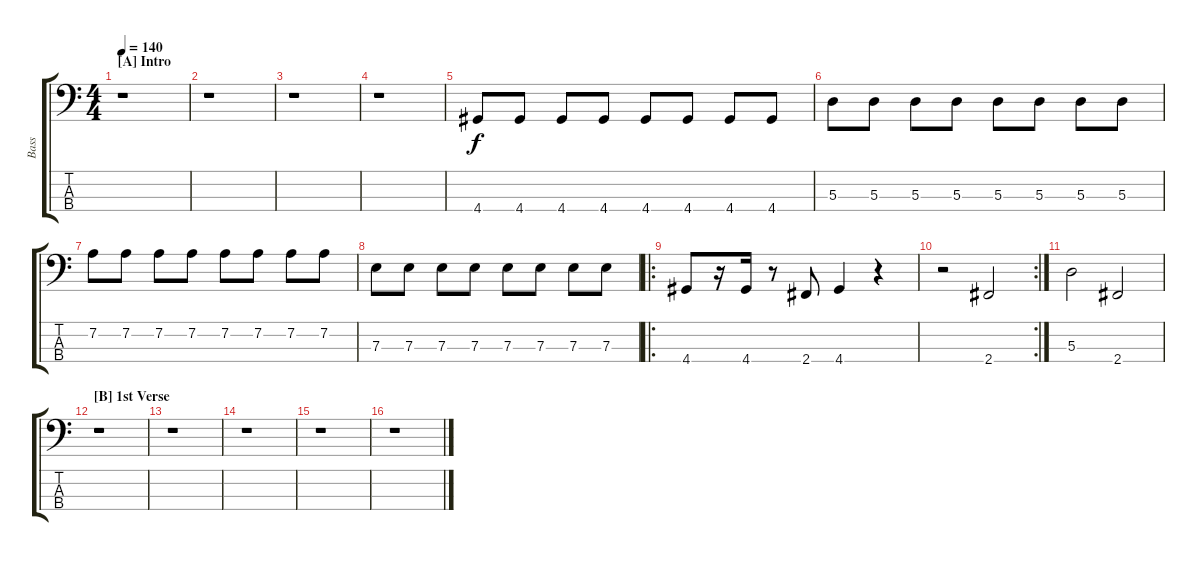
\track ("Bass" "Bass") {instrument electricbassfinger}
\staff {score tabs}
\tuning (G2 D2 A1 E1) {hide}
\ts (4 4)
\section ("" "[A] Intro")
\tempo 140
\clef f4
\ks c
r.1{dy f instrument electricbassfinger} |
r.1 |
r.1 |
r.1 |
4.4.8 4.4.8 4.4.8 4.4.8 4.4.8 4.4.8 4.4.8 4.4.8 |
5.3.8 5.3.8 5.3.8 5.3.8 5.3.8 5.3.8 5.3.8 5.3.8 |
7.2.8 7.2.8 7.2.8 7.2.8 7.2.8 7.2.8 7.2.8 7.2.8 |
7.3.8 7.3.8 7.3.8 7.3.8 7.3.8 7.3.8 7.3.8 7.3.8 |
\ro
4.4.8 r.16 4.4.16 r.8 2.4.8 4.4.4 r.4 |
\rc 2
r.2 2.4.2 |
5.3.2 2.4.2 |
\section ("" "[B] 1st Verse")
r.1 |
r.1 |
r.1 |
r.1 |
r.1
